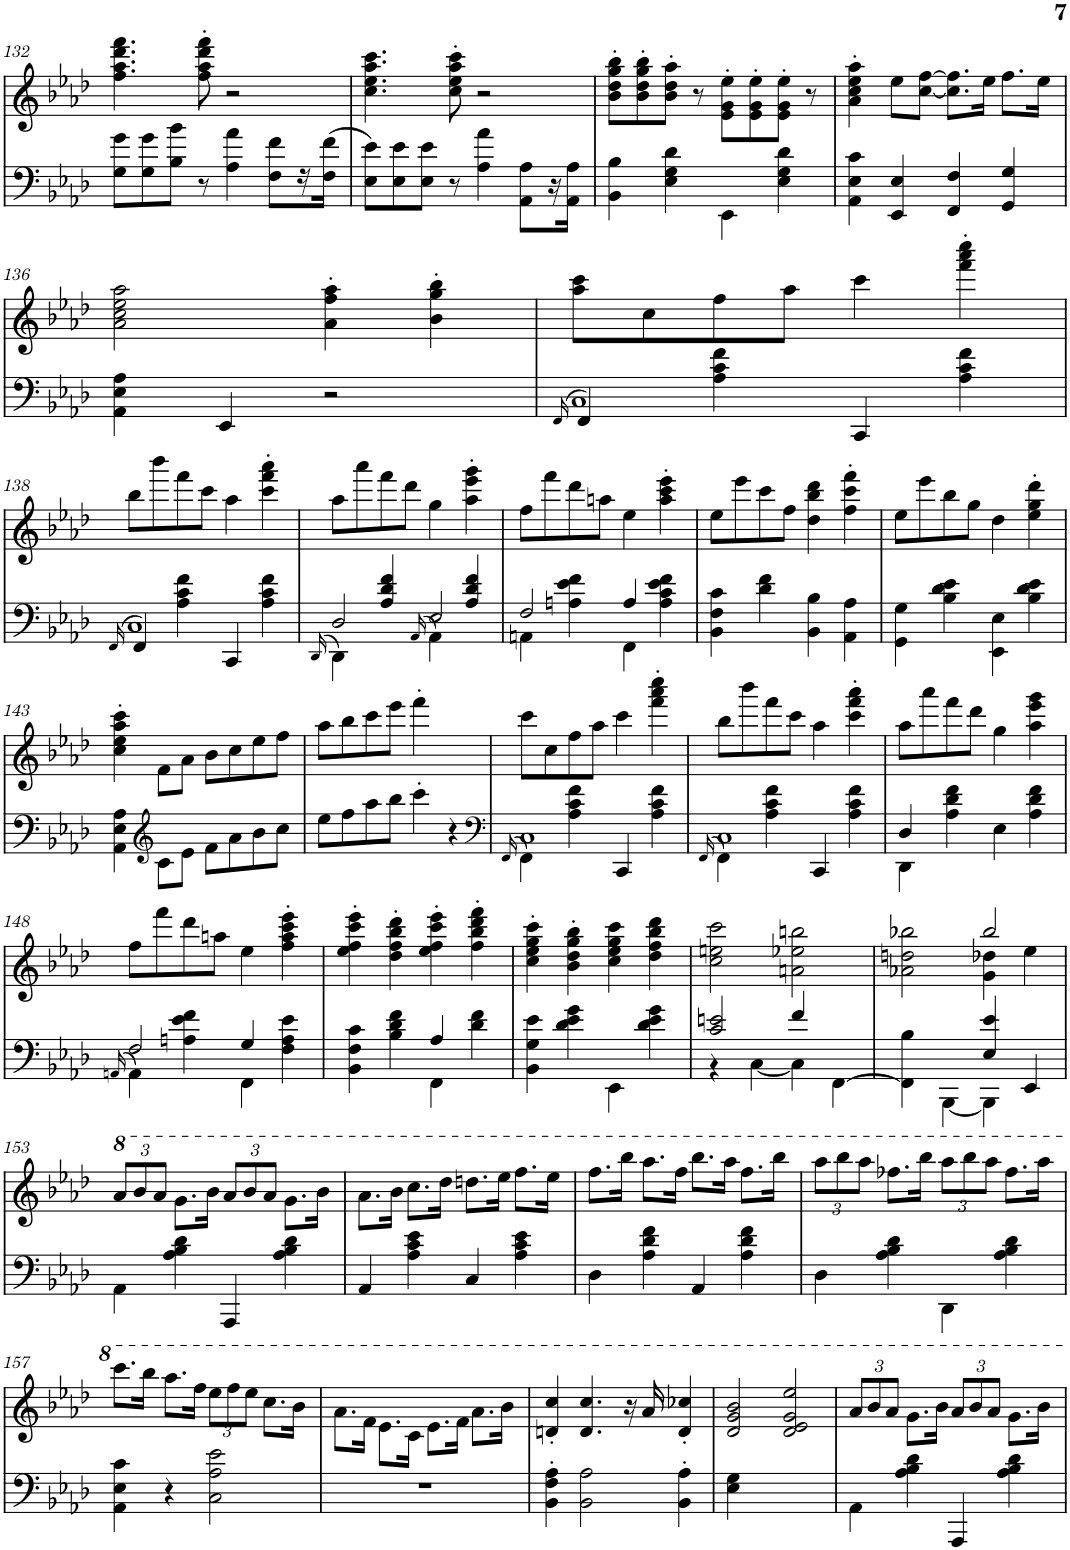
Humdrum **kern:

**kern	**kern
*part2	*part1
*staff2	*staff1
*I"Piano	*I"Piano
*I'Pno	*I'Pno
!!LO:PB:g=z
*clefF4	*clefG2
*k[b-e-a-d-]	*k[b-e-a-d-]
*A-:	*A-:
*M4/4	*M4/4
=132	=132
8G\ 8g\L	4.ff\ 4.aa-\ 4.ddd-\ 4.fff\
8G\ 8g\	.
8B-\ 8b-\J	.
8r	8ff\' 8aa-\' 8ddd-\' 8fff\'
4A-\ 4a-\	2r
8F\ 8f\L	.
16r	.
(16F\ 16f\JJ	.
=133	=133
8E-\ 8e-\L)	4.cc\ 4.ee-\ 4.aa-\ 4.ccc\
8E-\ 8e-\	.
8E-\ 8e-\J	.
8r	8cc\' 8ee-\' 8aa-\' 8ccc\'
4A-\ 4a-\	2r
8AA-\ 8A-\L	.
16r	.
16AA-\ 16A-\JJ	.
=134	=134
4BB-\ 4B-\	8b-\' 8dd-\' 8gg\' 8bb-\'L
.	8b-\' 8dd-\' 8gg\' 8bb-\'
4E-\ 4G\ 4d-\	8b-\' 8dd-\' 8aa-\'J
.	8r
4EE-\	8e-\' 8g\' 8ee-\'L
.	8e-\' 8g\' 8ee-\'
4E-\ 4G\ 4d-\	8e-\' 8g\' 8ee-\'J
.	8r
=135	=135
4AA-\ 4E-\ 4c\	4a-\' 4cc\' 4ee-\' 4aa-\'
4EE-/ 4E-/	8ee-\L
.	[8cc\ [8ff\J
4FF/ 4F/	8.cc\] 8.ff\]L
.	16ee-\Jk
4GG/ 4G/	8.ff\L
.	16ee-\Jk
!!LO:LB:g=z
=136	=136
4AA-\ 4E-\ 4A-\	2a-\ 2cc\ 2ee-\ 2aa-\
4EE-/	.
2r	4a-\' 4ff\' 4aa-\'
.	4b-\' 4gg\' 4bb-\'
=137	=137
(16qFF/	.
*^	*
4FF/)	1C	8aa-\ 8ccc\L
.	.	8cc\
4A-\ 4c\ 4f\	.	8ff\
.	.	8aa-\J
4CC/	.	4ccc\
4A-\ 4c\ 4f\	.	4fff\' 4aaa-\' 4cccc\'
!!LO:LB:g=z
=138	=138	=138
(16qFF/	.	.
4FF/)	1C	8bb-\L
.	.	8bbb-\
4A-\ 4c\ 4f\	.	8fff\
.	.	8ccc\J
4CC/	.	4aa-\
4A-\ 4c\ 4f\	.	4ccc\' 4fff\' 4aaa-\'
=139	=139	=139
(16qDD-/	.	.
4DD-\)	2D-/	8aa-\L
.	.	8aaa-\
4A-/ 4d-/ 4f/	.	8fff\
.	.	8ddd-\J
(16qAA-/	.	.
4AA-\)	2E-/	4gg\
4A-/ 4d-/ 4f/	.	4aa-\' 4eee-\' 4ggg\'
=140	=140	=140
4AAn\	2F/	8ff\L
.	.	8fff\
4An\ 4e-\ 4f\	.	8ddd-\
.	.	8aan\J
4FF\	4A/	4ee-\
4A\ 4c\ 4e-\ 4f\	4ryy	4aa\' 4ccc\' 4eee-\'
*v	*v	*
=141	=141
4BB-\ 4F\ 4c\	8ee-\L
.	8eee-\
4d-\ 4f\	8ccc\
.	8ff\J
4BB-\ 4B-\	4dd-\ 4bb-\ 4ddd-\
4AA-\ 4A-\	4ff\' 4ccc\' 4fff\'
=142	=142
4GG\ 4G\	8ee-\L
.	8eee-\
4B-\ 4d-\ 4e-\	8bb-\
.	8gg\J
4EE-\ 4E-\	4dd-\
4B-\ 4d-\ 4e-\	4ee-\' 4gg\' 4ddd-\'
!!LO:LB:g=z
=143	=143
4AA-\ 4E-\ 4A-\	4cc\' 4ee-\' 4aa-\' 4ccc\'
*clefG2	*
8c\L	8f\L
8e-\J	8a-\J
8f\L	8b-\L
8a-\	8cc\
8b-\	8ee-\
8cc\J	8ff\J
=144	=144
8ee-\L	8aa-\L
8ff\	8bb-\
8aa-\	8ccc\
8bb-\J	8eee-\J
4ccc'\	4fff'\
4r	4ryy
=145	=145
*clefF4	*
(16qFF/	.
*^	*
4FF\)	1C	8ccc\L
.	.	8cc\
4A-\ 4c\ 4f\	.	8ff\
.	.	8aa-\J
4CC/	.	4ccc\
4A-\ 4c\ 4f\	.	4fff\' 4aaa-\' 4cccc\'
=146	=146	=146
(16qFF/	.	.
4FF\)	1C	8bb-\L
.	.	8bbb-\
4A-\ 4c\ 4f\	.	8fff\
.	.	8ccc\J
4CC/	.	4aa-\
4A-\ 4c\ 4f\	.	4ccc\' 4fff\' 4aaa-\'
=147	=147	=147
4D-/	4DD-\	8aa-\L
.	.	8aaa-\
4A-\ 4d-\ 4f\	2.ryy	8fff\
.	.	8ddd-\J
4E-\	.	4gg\
4A-\ 4d-\ 4f\	.	4aa-\ 4eee-\ 4ggg\
!!LO:LB:g=z
=148	=148	=148
(16qAAn/	.	.
4AA\)	2F/	8ff\L
.	.	8fff\
4An\ 4e-\ 4f\	.	8ddd-\
.	.	8aan\J
4FF\	4G/	4ee-\
4F\ 4A\ 4e-\	4ryy	4ff\' 4aa\' 4ccc\' 4eee-\'
=149	=149	=149
4BB-\ 4F\ 4c\	2ryy	4ee-\' 4ff\' 4ccc\' 4eee-\'
4B-\ 4d-\ 4f\	.	4dd-\' 4ff\' 4bb-\' 4ddd-\'
4FF\	4A-/	4ee-\' 4ff\' 4ccc\' 4eee-\'
4d-\ 4f\	4ryy	4ff\' 4bb-\' 4ddd-\' 4fff\'
*v	*v	*
=150	=150
4BB-\ 4G\ 4e-\	4cc\' 4ee-\' 4gg\' 4ccc\'
4d-\ 4e-\ 4g\	4b-\' 4dd-\' 4gg\' 4bb-\'
4EE-\	4cc\ 4ee-\ 4gg\ 4ccc\
4d-\ 4e-\ 4g\	4dd-\ 4ff\ 4bb-\ 4ddd-\
=151	=151
*^	*
2c/ 2en/	4r	2cc\ 2een\ 2ccc\
.	[4C\	.
4f/	4C\]	2an\ 2ee-X\ 2bbn\
[4FF\	4ryy	.
=152	=152	=152
*	*	*^
4FF\] 4B-\	2ryy	2a-X\ 2ddn\ 2bb-X\	2ryy
[4BBB-\	.	.	.
4E-/ 4e-/	4BBB-\]	2bb-/	4g\ 4dd-X\
4EE-/	4ryy	.	4ee-\
*v	*v	*	*
*	*v	*v
!!LO:LB:g=z
=153	=153
*	*Xbrackettup
4AA-\	12aa-/L
.	12bb-/
.	12aa-/J
4A-\ 4B-\ 4d-\	8.gg\L
.	16bb-\Jk
4AAA-/	12aa-/L
.	12bb-/
.	12aa-/J
4A-\ 4B-\ 4d-\	8.gg\L
.	16bb-\Jk
=154	=154
4AA-/	8.aa-\L
.	16bb-\Jk
4A-\ 4c\ 4e-\	8.ccc\L
.	16ddd-\Jk
4C/	8.dddn\L
.	16eee-\Jk
4A-\ 4c\ 4e-\	8.fff\L
.	16eee-\Jk
=155	=155
4D-\	8.fff\L
.	16bbb-\Jk
4A-\ 4d-\ 4f\	8.aaa-\L
.	16fff\Jk
4AA-/	8.bbb-\L
.	16aaa-\Jk
4A-\ 4d-\ 4f\	8.fff\L
.	16bbb-\Jk
=156	=156
4D-\	12aaa-\L
.	12bbb-\
.	12aaa-\J
4A-\ 4B-\ 4d-\	8.fff-X\L
.	16bbb-\Jk
4DD-\	12aaa-\L
.	12bbb-\
.	12aaa-\J
4A-\ 4B-\ 4d-\	8.fff-\L
.	16aaa-\Jk
!!LO:LB:g=z
=157	=157
4AA-\ 4E-\ 4c\	8.cccc\L
.	16bbb-\Jk
4r	8.aaa-\L
.	16fff\Jk
2C\ 2A-\ 2e-\	12eee-\L
.	12fff\
.	12eee-\J
.	8.ccc\L
.	16bb-\Jk
=158	=158
1r	8.aa-\L
.	16ff\Jk
.	8.ee-\L
.	16cc\Jk
.	8.ee-\L
.	16ff\Jk
.	8.aa-\L
.	16bb-\Jk
=159	=159
4BB-\' 4F\' 4A-\'	4ddn/' 4ccc/'
2BB-\ 2A-\	4.dd/ 4.ccc/
.	16r
.	16aa-/
4BB-\' 4A-\'	4dd/' 4ccc-X/'
=160	=160
4E-\ 4G\	2dd-/ 2gg/ 2bb-/
2.ryy	.
.	2dd-/ 2ee-/ 2gg/ 2eee-/
=161	=161
4AA-\	12aa-/L
.	12bb-/
.	12aa-/J
4A-\ 4B-\ 4d-\	8.gg\L
.	16bb-\Jk
4AAA-/	12aa-/L
.	12bb-/
.	12aa-/J
4A-\ 4B-\ 4d-\	8.gg\L
.	16bb-\Jk
=	=
*-	*-
